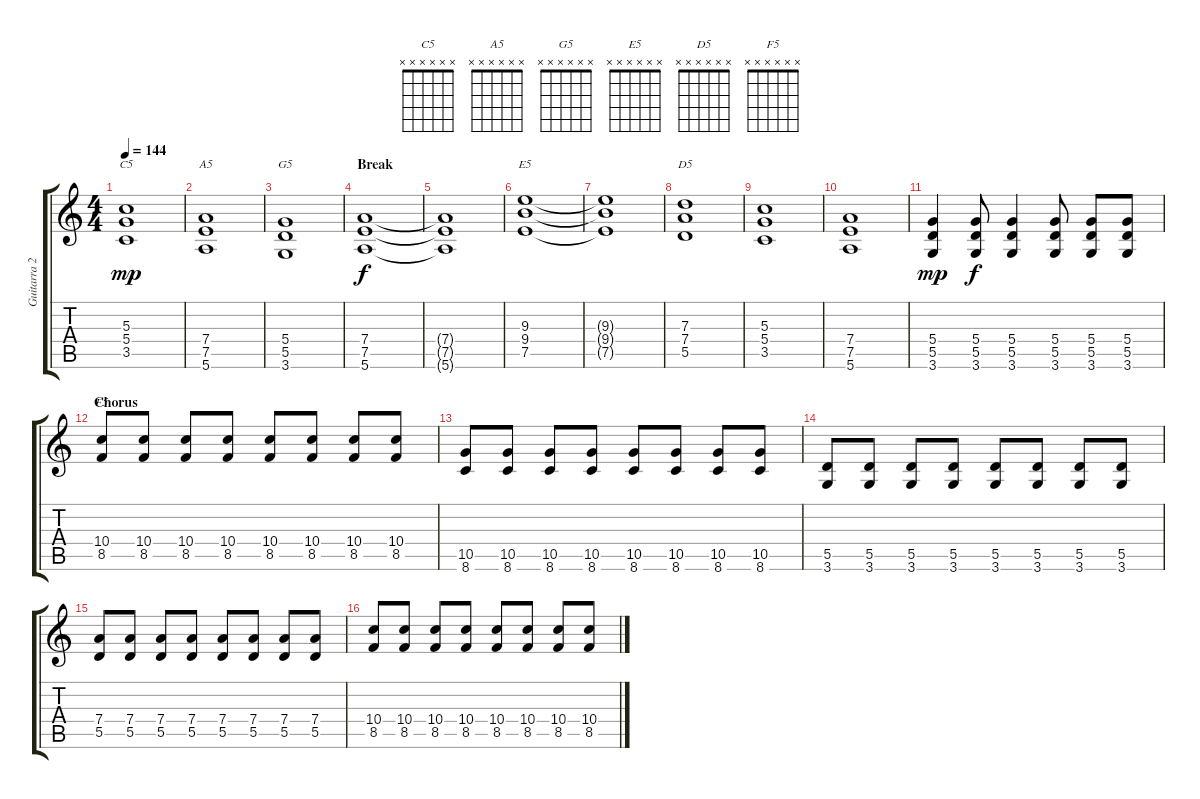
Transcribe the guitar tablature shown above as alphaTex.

\track ("Guitarra 2" "Guitarra 2") {instrument distortionguitar}
\staff {score tabs}
\tuning (E4 B3 G3 D3 A2 E2) {hide}
\chord ("C5" x x x x x x)
\chord ("A5" x x x x x x)
\chord ("G5" x x x x x x)
\chord ("E5" x x x x x x)
\chord ("D5" x x x x x x)
\chord ("F5" x x x x x x)
\ts (4 4)
\tempo 144
\clef g2
\ks c
(5.3 5.4 3.5).1{ch "C5" dy mp} |
(7.4 7.5 5.6).1{ch "A5"} |
(5.4 5.5 3.6).1{ch "G5"} |
\section ("" "Break")
(7.4 7.5 5.6).1{dy f} |
(7.4{t} 7.5{t} 5.6{t}).1 |
(9.3 9.4 7.5).1{ch "E5"} |
(9.3{t} 9.4{t} 7.5{t}).1 |
(7.3 7.4 5.5).1{ch "D5"} |
(5.3 5.4 3.5).1 |
(7.4 7.5 5.6).1 |
(5.4 5.5 3.6).4{dy mp} (5.4 5.5 3.6).8{dy f} (5.4 5.5 3.6).4 (5.4 5.5 3.6).8 (5.4 5.5 3.6).8 (5.4 5.5 3.6).8 |
\section ("" "Chorus")
(10.4 8.5).8{ch "F5"} (10.4 8.5).8 (10.4 8.5).8 (10.4 8.5).8 (10.4 8.5).8 (10.4 8.5).8 (10.4 8.5).8 (10.4 8.5).8 |
(10.5 8.6).8 (10.5 8.6).8 (10.5 8.6).8 (10.5 8.6).8 (10.5 8.6).8 (10.5 8.6).8 (10.5 8.6).8 (10.5 8.6).8 |
(5.5 3.6).8 (5.5 3.6).8 (5.5 3.6).8 (5.5 3.6).8 (5.5 3.6).8 (5.5 3.6).8 (5.5 3.6).8 (5.5 3.6).8 |
(7.4 5.5).8 (7.4 5.5).8 (7.4 5.5).8 (7.4 5.5).8 (7.4 5.5).8 (7.4 5.5).8 (7.4 5.5).8 (7.4 5.5).8 |
(10.4 8.5).8 (10.4 8.5).8 (10.4 8.5).8 (10.4 8.5).8 (10.4 8.5).8 (10.4 8.5).8 (10.4 8.5).8 (10.4 8.5).8
